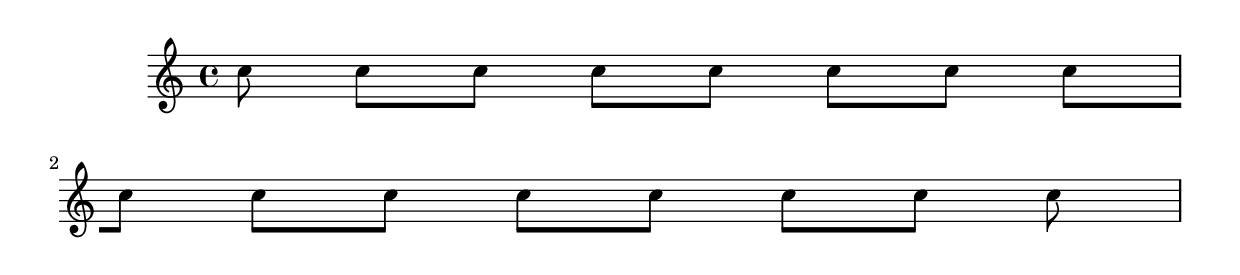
%% DO NOT EDIT this file manually; it is automatically
%% generated from LSR http://lsr.dsi.unimi.it
%% Make any changes in LSR itself, or in Documentation/snippets/new/ ,
%% and then run scripts/auxiliar/makelsr.py
%%
%% This file is in the public domain.
\version "2.14.2"

\header {
  lsrtags = "rhythms"

%% Translation of GIT committish: b482c3e5b56c3841a88d957e0ca12964bd3e64fa
  texidoces = "
Normalmente están prohibidos los saltos de línea si las barras
atraviesan las líneas divisorias.  Se puede cambiar este
comportamiento como se muestra aquí:

"
  doctitlees = "Barras que atraviesan saltos de línea"


%% Translation of GIT committish: 0a868be38a775ecb1ef935b079000cebbc64de40
texidocde = "
Zeilenumbrüche sind normalerweise während Balken verboten.  Das kann geändert
werden.

"
  doctitlede = "Balken über Zeilenumbrüche"



%% Translation of GIT committish: 3b125956b08d27ef39cd48bfa3a2f1e1bb2ae8b4
  texidocfr = "
Il est normalement impensable qu'un saut de ligne tombe au milieu d'une
ligature.  LilyPond permet néanmoins de l'obtenir.

"
  doctitlefr = "Ligature au moment d'un saut de ligne"

  texidoc = "
Line breaks are normally forbidden when beams cross bar lines. This
behavior can be changed as shown:

"
  doctitle = "Beams across line breaks"
} % begin verbatim


\relative c'' {
  \override Beam #'breakable = ##t
  c8 c[ c] c[ c] c[ c] c[ \break
  c8] c[ c] c[ c] c[ c] c
}


